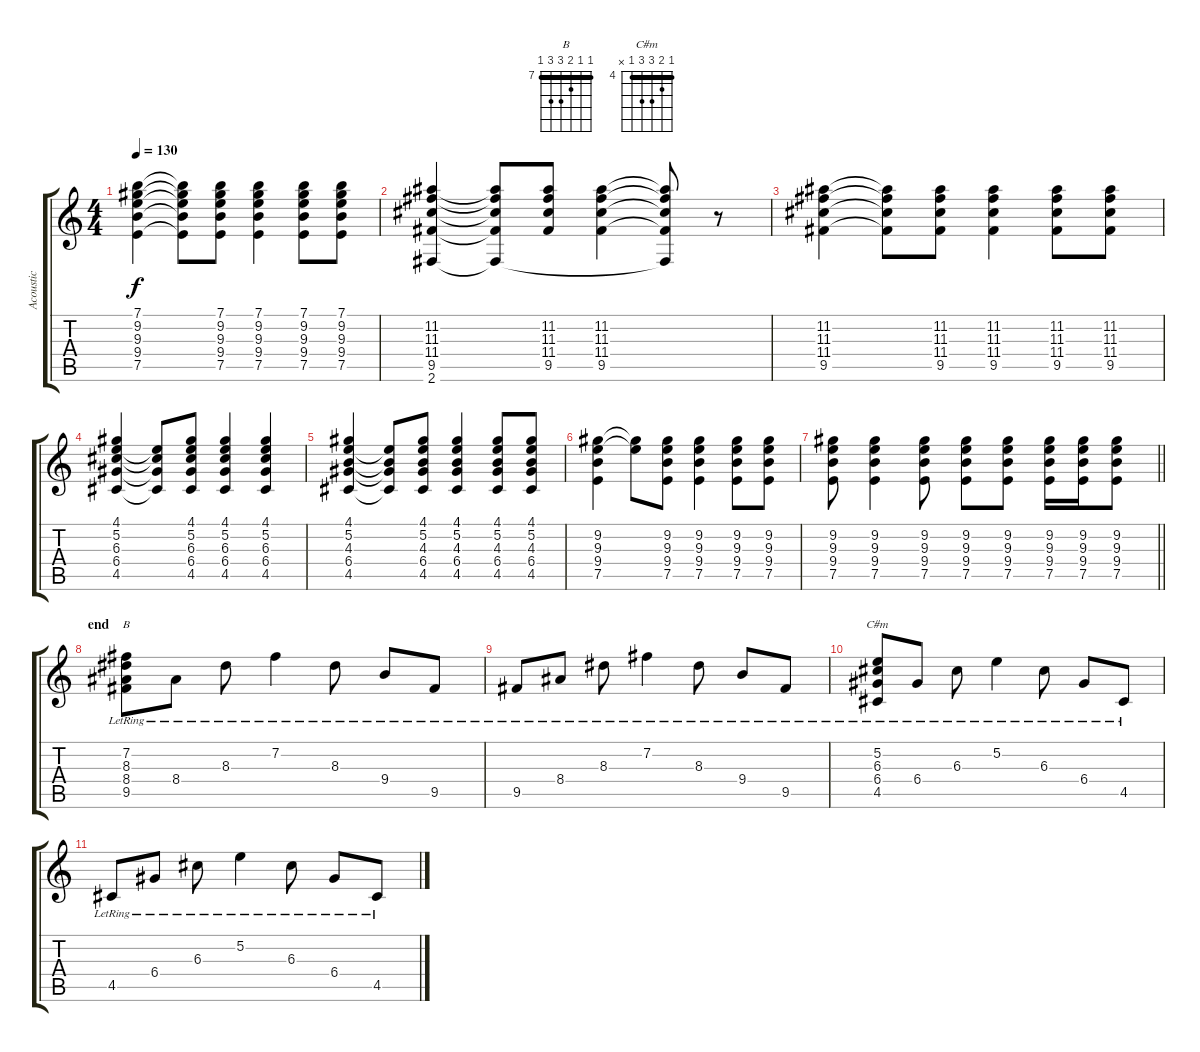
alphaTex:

\track ("Acoustic" "Acoustic") {instrument acousticguitarsteel}
\staff {score tabs}
\tuning (E4 B3 G3 D3 A2 E2) {hide}
\chord ("B" 7 7 8 9 9 7) {firstfret 7 barre 7}
\chord ("C#m" 4 5 6 6 4 x) {firstfret 4 barre 4}
\ts (4 4)
\tempo 130
\clef g2
\ks c
(7.1 9.2 9.3 9.4 7.5).4{dy f} (7.1{t} 9.2{t} 9.3{t} 9.4{t} 7.5{t}).8 (7.1 9.2 9.3 9.4 7.5).8 (7.1 9.2 9.3 9.4 7.5).4 (7.1 9.2 9.3 9.4 7.5).8 (7.1 9.2 9.3 9.4 7.5).8 |
(11.2 11.3 11.4 9.5 2.6).4 (11.2{t} 11.3{t} 11.4{t} 9.5{t} 2.6{t}).8 (11.2 11.3 11.4 9.5).8 (11.2 11.3 11.4 9.5).4 (11.2{t} 11.3{t} 11.4{t} 9.5{t} 2.6{t}).8 r.8 |
(11.2 11.3 11.4 9.5).4 (11.2{t} 11.3{t} 11.4{t} 9.5{t}).8 (11.2 11.3 11.4 9.5).8 (11.2 11.3 11.4 9.5).4 (11.2 11.3 11.4 9.5).8 (11.2 11.3 11.4 9.5).8 |
(4.1 5.2 6.3 6.4 4.5).4 (5.2{t} 6.3{t} 6.4{t} 4.5{t}).8 (4.1 5.2 6.3 6.4 4.5).8 (4.1 5.2 6.3 6.4 4.5).4 (4.1 5.2 6.3 6.4 4.5).4 |
(4.1 5.2 4.3 6.4 4.5).4 (5.2{t} 4.3{t} 6.4{t} 4.5{t}).8 (4.1 5.2 4.3 6.4 4.5).8 (4.1 5.2 4.3 6.4 4.5).4 (4.1 5.2 4.3 6.4 4.5).8 (4.1 5.2 4.3 6.4 4.5).8 |
(9.2 9.3 9.4 7.5).4 (9.2{t} 9.3{t}).8 (9.2 9.3 9.4 7.5).8 (9.2 9.3 9.4 7.5).4 (9.2 9.3 9.4 7.5).8 (9.2 9.3 9.4 7.5).8 |
\barLineRight lightlight
(9.2 9.3 9.4 7.5).8 (9.2 9.3 9.4 7.5).4 (9.2 9.3 9.4 7.5).8 (9.2 9.3 9.4 7.5).8 (9.2 9.3 9.4 7.5).8 (9.2 9.3 9.4 7.5).16 (9.2 9.3 9.4 7.5).16 (9.2 9.3 9.4 7.5).8 |
\section ("" "end")
(7.2{lr} 8.3{lr} 8.4{lr} 9.5{lr}).8{ch "B"} 8.4{lr}.8 8.3{lr}.8 7.2{lr}.4 8.3{lr}.8 9.4{lr}.8 9.5{lr}.8 |
9.5{lr}.8 8.4{lr}.8 8.3{lr}.8 7.2{lr}.4 8.3{lr}.8 9.4{lr}.8 9.5{lr}.8 |
(5.2{lr} 6.3{lr} 6.4{lr} 4.5{lr}).8{ch "C#m"} 6.4{lr}.8 6.3{lr}.8 5.2{lr}.4 6.3{lr}.8 6.4{lr}.8 4.5{lr}.8 |
4.5{lr}.8 6.4{lr}.8 6.3{lr}.8 5.2{lr}.4 6.3{lr}.8 6.4{lr}.8 4.5{lr}.8
